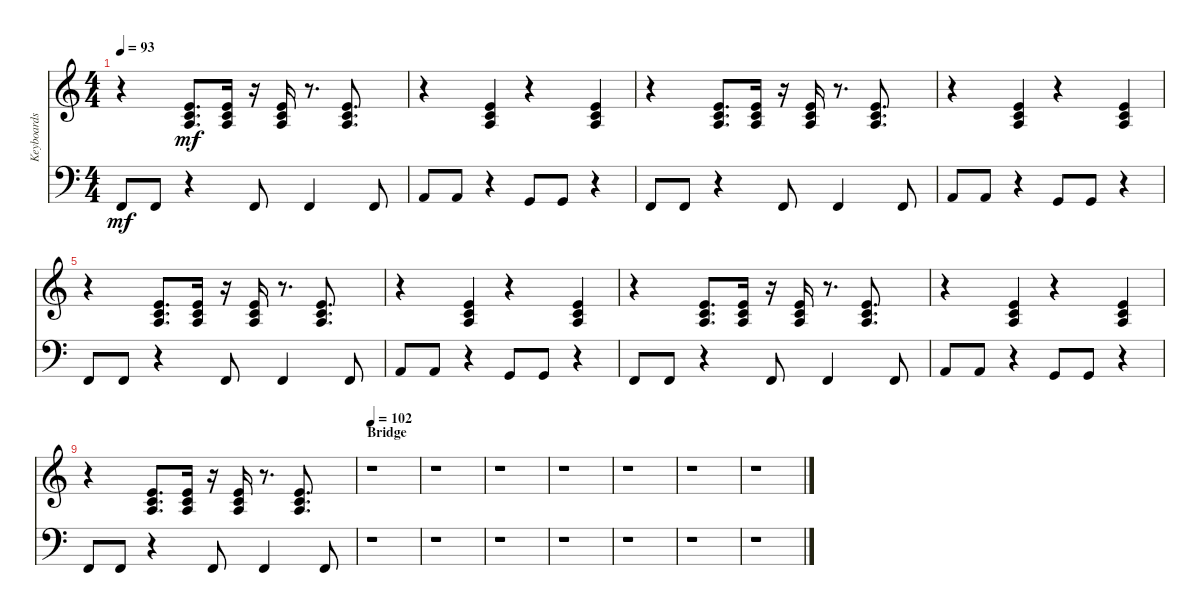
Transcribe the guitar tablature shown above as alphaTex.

\defaultSystemsLayout 4
\bracketExtendMode nobrackets
\defaultBarNumberDisplay FirstOfSystem
\track ("Keyboards - J.P. Jones" "Keyboards ") {instrument electricgrandpiano}
\staff {score}
\tuning (E4 B3 G3 D3 A2 E2)
\ts (4 4)
\tempo 93
\clef g2
\scale
0.973518
\ks aminor
r.4{dy mf} (0.1 1.2 2.3).8{d} (0.1 1.2 2.3).16 r.16 (0.1 1.2 2.3).16 r.8{d} (0.1 1.2 2.3).8{d} |
\scale
1.05296 r.4 (0.1 1.2 2.3).4 r.4 (0.1 1.2 2.3).4 |
\scale
0.973518 r.4 (0.1 1.2 2.3).8{d} (0.1 1.2 2.3).16 r.16 (0.1 1.2 2.3).16 r.8{d} (0.1 1.2 2.3).8{d} |
\scale
0.973518 r.4 (0.1 1.2 2.3).4 r.4 (0.1 1.2 2.3).4 |
\scale
1.05296 r.4 (0.1 1.2 2.3).8{d} (0.1 1.2 2.3).16 r.16 (0.1 1.2 2.3).16 r.8{d} (0.1 1.2 2.3).8{d} |
\scale
0.973518 r.4 (0.1 1.2 2.3).4 r.4 (0.1 1.2 2.3).4 |
\scale
0.973518 r.4 (0.1 1.2 2.3).8{d} (0.1 1.2 2.3).16 r.16 (0.1 1.2 2.3).16 r.8{d} (0.1 1.2 2.3).8{d} |
\scale
1.05296 r.4 (0.1 1.2 2.3).4 r.4 (0.1 1.2 2.3).4 |
\scale
0.973518 r.4 (0.1 1.2 2.3).8{d} (0.1 1.2 2.3).16 r.16 (0.1 1.2 2.3).16 r.8{d} (0.1 1.2 2.3).8{d} |
\section ("" "Bridge")
\tempo 102
\scale
0.973518 r.1 |
\scale
1.05296 r.1 |
\scale
0.973518 r.1 |
\scale
0.973518 r.1 |
\scale
1.05296 r.1 |
\scale
0.973518 r.1 |
\scale
0.973518 r.1
\staff {score}
\tuning (E4 B3 G3 D3 A2 E2)
\clef f4
\ottava regular
\simile none
\ks aminor
1.6.8{dy mf} 1.6.8 r.4 1.6.8 1.6.4 1.6.8 |
0.5.8 0.5.8 r.4 3.6.8 3.6.8 r.4 |
1.6.8 1.6.8 r.4 1.6.8 1.6.4 1.6.8 |
0.5.8 0.5.8 r.4 3.6.8 3.6.8 r.4 |
1.6.8 1.6.8 r.4 1.6.8 1.6.4 1.6.8 |
0.5.8 0.5.8 r.4 3.6.8 3.6.8 r.4 |
1.6.8 1.6.8 r.4 1.6.8 1.6.4 1.6.8 |
0.5.8 0.5.8 r.4 3.6.8 3.6.8 r.4 |
1.6.8 1.6.8 r.4 1.6.8 1.6.4 1.6.8 |
r.1 |
r.1 |
r.1 |
r.1 |
r.1 |
r.1 |
r.1
